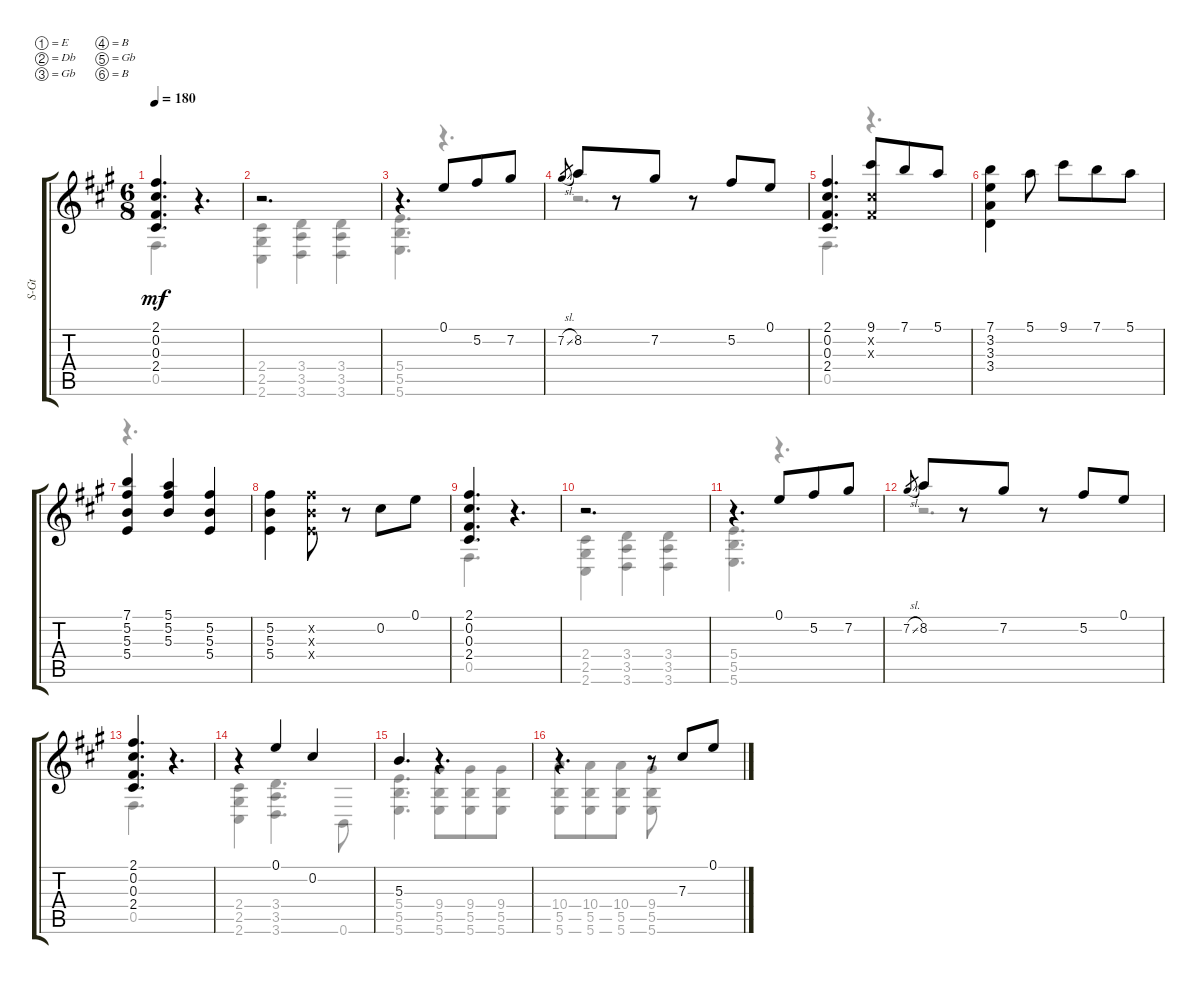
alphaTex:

\defaultSystemsLayout 4
\bracketExtendMode groupsimilarinstruments
\otherSystemsTrackNameOrientation horizontal
\track ("Steel Guitar" "S-Gt") {defaultSystemsLayout 2 instrument acousticguitarsteel}
\staff {score tabs}
\tuning (E4 Db4 Gb3 B2 Gb2 B1)
\voice
\ts (6 8)
\tempo 180
\clef g2
\ks f#minor
(2.1{acc #} 0.2{acc #} 0.3{acc #} 2.4{acc #}).4{d dy mf beam Up} r.4{d beam Up} |
r.2{d beam Up} |
r.4{d beam Up} 0.1{acc forcenatural}.8{beam Up} 5.2{acc #}.8{beam Up} 7.2{acc #}.8{beam Up} |
7.2{sl acc #}.8{gr beam Up} 8.2{acc forcenatural}.8{beam Up} r.8{beam Up} 7.2{acc #}.8{beam Up} r.8{beam Up} 5.2{acc #}.8{beam Up} 0.1{acc forcenatural}.8{beam Up} |
(2.1{acc #} 0.2{acc #} 0.3{acc #} 2.4{acc #}).4{d beam Up} (9.1{acc #} 0.2{x acc #} 0.3{x acc #}).8{beam Up} 7.1{acc forcenatural}.8{beam Up} 5.1{acc forcenatural}.8{beam Up} |
(7.1{acc forcenatural} 3.2{acc forcenatural} 3.3{acc forcenatural} 3.4{acc forcenatural}).4{beam Down} 5.1{acc forcenatural}.8{beam Down} 9.1{acc #}.8{beam Down} 7.1{acc forcenatural}.8{beam Down} 5.1{acc forcenatural}.8{beam Down} |
(5.3{acc forcenatural} 5.2{acc #} 7.1{acc forcenatural} 5.4{acc forcenatural}).4{beam Up} (5.1{acc forcenatural} 5.2{acc #} 5.3{acc forcenatural}).4{beam Up} (5.2{acc #} 5.3{acc forcenatural} 5.4{acc forcenatural}).4{beam Up} |
(5.4{acc forcenatural} 5.3{acc forcenatural} 5.2{acc #}).4{beam Down} (5.2{x acc #} 5.3{x acc forcenatural} 5.4{x acc forcenatural}).8{beam Down} r.8{beam Down} 0.2{acc #}.8{beam Down} 0.1{acc forcenatural}.8{beam Down} |
(2.1{acc #} 0.2{acc #} 0.3{acc #} 2.4{acc #}).4{d beam Up} r.4{d beam Up} |
r.2{d beam Up} |
r.4{d beam Up} 0.1{acc forcenatural}.8{beam Up} 5.2{acc #}.8{beam Up} 7.2{acc #}.8{beam Up} |
7.2{sl acc #}.8{gr beam Up} 8.2{acc forcenatural}.8{beam Up} r.8{beam Up} 7.2{acc #}.8{beam Up} r.8{beam Up} 5.2{acc #}.8{beam Up} 0.1{acc forcenatural}.8{beam Up} |
(2.1{acc #} 0.2{acc #} 0.3{acc #} 2.4{acc #}).4{d beam Up} r.4{d beam Up} |
r.4{beam Up} 0.1{acc forcenatural}.4{beam Up} 0.2{acc #}.4{beam Up} |
5.3{acc forcenatural}.4{d beam Up} r.4{d beam Up} |
r.4{d beam Up} r.8{beam Up} 7.3{acc #}.8{beam Up} 0.1{acc forcenatural}.8{beam Up}
\voice
\clef g2
\ottava regular
\simile none
\ks f#minor
0.5{acc #}.4{d dy mf beam Down} r.4{d beam Down} |
(2.6{acc #} 2.5{acc #} 2.4{acc #}).4{beam Down} (3.4{acc forcenatural} 3.5{acc forcenatural} 3.6{acc forcenatural}).4{beam Down} (3.6{acc forcenatural} 3.5{acc forcenatural} 3.4{acc forcenatural}).4{beam Down} |
(5.6{acc forcenatural} 5.5{acc forcenatural} 5.4{acc forcenatural}).4{d beam Down} r.4{d beam Down} |
r.2{d beam Down} |
0.5{acc #}.4{d beam Down} r.4{d beam Down} |
|
r.4{d beam Down} |
|
0.5{acc #}.4{d beam Down} r.4{d beam Down} |
(2.6{acc #} 2.5{acc #} 2.4{acc #}).4{beam Down} (3.4{acc forcenatural} 3.5{acc forcenatural} 3.6{acc forcenatural}).4{beam Down} (3.6{acc forcenatural} 3.5{acc forcenatural} 3.4{acc forcenatural}).4{beam Down} |
(5.6{acc forcenatural} 5.5{acc forcenatural} 5.4{acc forcenatural}).4{d beam Down} r.4{d beam Down} |
r.2{d beam Down} |
0.5{acc #}.4{d beam Down} r.4{d beam Down} |
(2.6{acc #} 2.5{acc #} 2.4{acc #}).4{beam Down} (3.4{acc forcenatural} 3.5{acc forcenatural} 3.6{acc forcenatural}).4{d beam Down} 0.6{acc forcenatural}.8{beam Down} |
(5.6{acc forcenatural} 5.5{acc forcenatural} 5.4{acc forcenatural}).4{d beam Down} (9.4{acc #} 5.5{acc forcenatural} 5.6{acc forcenatural}).8{beam Down} (9.4{acc #} 5.6{acc forcenatural} 5.5{acc forcenatural}).8{beam Down} (9.4{acc #} 5.5{acc forcenatural} 5.6{acc forcenatural}).8{beam Down} |
(10.4{acc forcenatural} 5.5{acc forcenatural} 5.6{acc forcenatural}).8{beam Down} (10.4{acc forcenatural} 5.6{acc forcenatural} 5.5{acc forcenatural}).8{beam Down} (10.4{acc forcenatural} 5.5{acc forcenatural} 5.6{acc forcenatural}).8{beam Down} (9.4{acc #} 5.6{acc forcenatural} 5.5{acc forcenatural}).8{beam Down}
